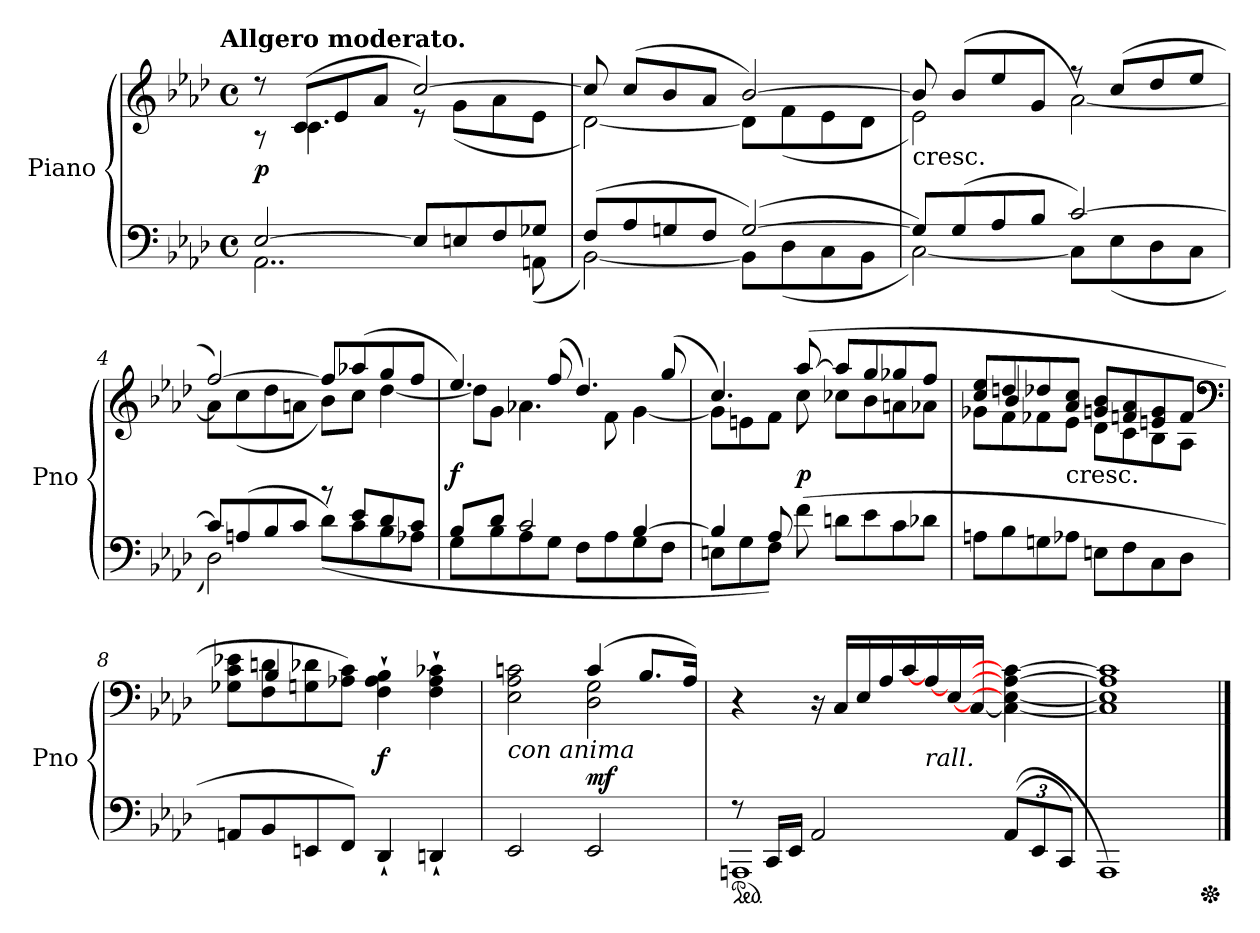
**kern	**kern	**dynam
*part1	*part1	*part1
*staff2	*staff1	*staff1/2
*I"Piano	*	*
*I'Pno	*	*
*clefF4	*clefG2	*
*k[b-e-a-d-]	*k[b-e-a-d-]	*
*A-:	*A-:	*
!!LO:TX:omd:t=Allgero moderato.
*M4/4	*M4/4	*
*met(c)	*met(c)	*
*MM120	*MM120	*
=1	=1	=1
*^	*^	*
[2E-	2..AA-	8r	8r	p
.	.	(8cL	4.c	.
.	.	8e-	.	.
.	.	8a-J	.	.
8E-L]	.	[2cc)	8re	.
8En	.	.	(8gL	.
8F	.	.	8a-	.
8G-XJ	(8AAn	.	8e-J	.
=2	=2	=2	=2	=2
(8FL	[2BB-)	8cc]	[2d-)	.
8A-	.	(8ccL	.	.
8Gn	.	8b-	.	.
8FJ	.	8a-J	.	.
([2G)	8BB-L]	[2b-)	8d-L]	.
.	(8D-	.	(8f	.
.	8C	.	8e-	.
.	8BB-J	.	8d-J	.
=3	=3	=3	=3	=3
!	!	!LO:TX:c:t=cresc.	!	!
8GL]	[2C))	8b-]	2e-)	.
(8G	.	(8b-L	.	.
8A-	.	8ee-	.	.
8B-J	.	8gJ	.	.
[2c)	8CL]	8rff	[2a-)	.
.	(8E-	(8ccL	.	.
.	8D-	8dd-	.	.
.	8CJ	8ee-J	.	.
!!LO:LB:g=z	!!
=4	=4	=4	=4	=4
8cL]	2D-)	[2ff)	8a-L]	.
(8An	.	.	(8cc	.
8B-	.	.	8dd-	.
8cJ	.	.	8anJ	.
8rb	(8d-L)	8ffL]	8b-L)	.
8e-L	8c	(8aa-X	8ccJ	.
8d-	8B-	8gg	[4dd-	.
8cJ	8A-XJ	8ffJ	.	.
=5	=5	=5	=5	=5
8B-L	8GL	4.ee-)	8dd-L]	f
8d-J	8B-	.	8gJ	.
2c	8A-	.	4.a-X	.
.	8GJ	(8ff	.	.
.	8FL	4.dd-)	.	.
.	8A-	.	8f	.
[4B-	8G	.	[4g	.
.	8FJ	(8gg	.	.
=6	=6	=6	=6	=6
4B-]	8EnL	4.cc)	8gL]	.
.	8G	.	8en	.
8A-	8FJ)	.	8fJ	.
(<8f	8ryy	([8aa-	8cc	p
8dnL	2ryy	8aa-L]	8cc-XL	.
8e-	.	8gg	8b-	.
8c	.	8gg-X	8an	.
8d-XJ	.	8ffJ	8a-XJ	.
*v	*v	*	*	*
=7	=7	=7	=7
*	*	*^	*
8AnL	8cc 8ee-L	8g-XL	8ryy	.
8B-	8ddn	8f	4b-	.
8Gn	8dd-X	8f-X	.	.
!	!LO:TX:c:t=cresc.	!	!	!
8A-XJ	8a- 8ccJ	8e-J	8ryy	.
8EnL	8gn 8b-L	8d-L	2ryy	.
8F	8fn 8a-	8c	.	.
8C	8en 8g	8B-	.	.
8D-J	8fJ	8A-J	.	.
*	*v	*v	*v	*
*	*clefF4	*
!!LO:LB:g=z
=8	=8	=8
*	*^	*
8AAnL	8G-X\ 8c\ 8e-X\L	8ryy	.
8BB-	8F\ 8dn\	4B-/	.
8EEn	8Gn\ 8d-X\	.	.
8FFJ)	8A-X\ 8c\J)	8ryy	.
4DD-`	4F` 4A-` 4B-`	2ryy	f
4DDn`	4F` 4A-` 4c-X`	.	.
=9	=9	=9	=9
*	*MM144	*	*
!	!LO:TX:b:i:t=con anima	!	!
2EE-	2ryy	2E- 2A- 2cn	.
2EE-	(4c	2D- 2G	mf
*	*MM32	*	*
.	8.B-L	.	.
*	*MM108	*	*
.	16A-Jk)	.	.
*	*v	*v	*
=10	=10	=10
*^	*	*
*ped	*	*	*
*v	*v	*	*
*	*MM156	*
*^	*	*
8r	1AAAn	4r	.
16CCLL	.	.	.
16EE-JJ	.	.	.
2AA-	.	16r	.
.	.	16C/LL	.
.	.	16E-/	.
.	.	16A-/	.
.	.	[16c/	.
!	!	!LO:TX:c:i:t=rall.	!
.	.	[16A-/	.
.	.	[16E-/	.
.	.	[16C/JJ	.
(<(<12AA-L	.	4C_ 4E-_ 4A-_ 4c_	.
12EE-	.	.	.
12CCJ)	.	.	.
*v	*v	*	*
=11	=11	=11
1AAA-)	1C] 1E-] 1A-] 1c]	.
*Xped	*	*
==	==	==
*-	*-	*-
